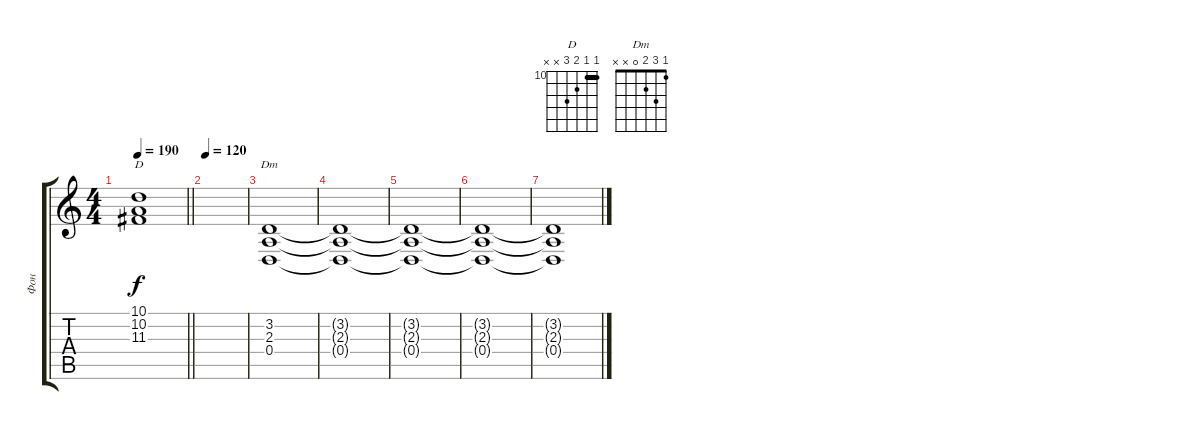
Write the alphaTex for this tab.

\track ("Фон" "Фон") {instrument pad2warm}
\staff {score tabs}
\tuning (E4 B3 G3 D3 A2 E2) {hide}
\chord ("D" 10 10 11 12 x x) {firstfret 10 barre 10}
\chord ("Dm" 1 3 2 0 x x)
\ts (4 4)
\tempo 190
\clef g2
\barLineRight lightlight
\ks c
(10.1 10.2 11.3).1{ch "D" dy f} |
\section ("" "")
\tempo 120
|
(3.2 2.3 0.4).1{ch "Dm"} |
(3.2{t} 2.3{t} 0.4{t}).1 |
(3.2{t} 2.3{t} 0.4{t}).1 |
(3.2{t} 2.3{t} 0.4{t}).1 |
(3.2{t} 2.3{t} 0.4{t}).1
